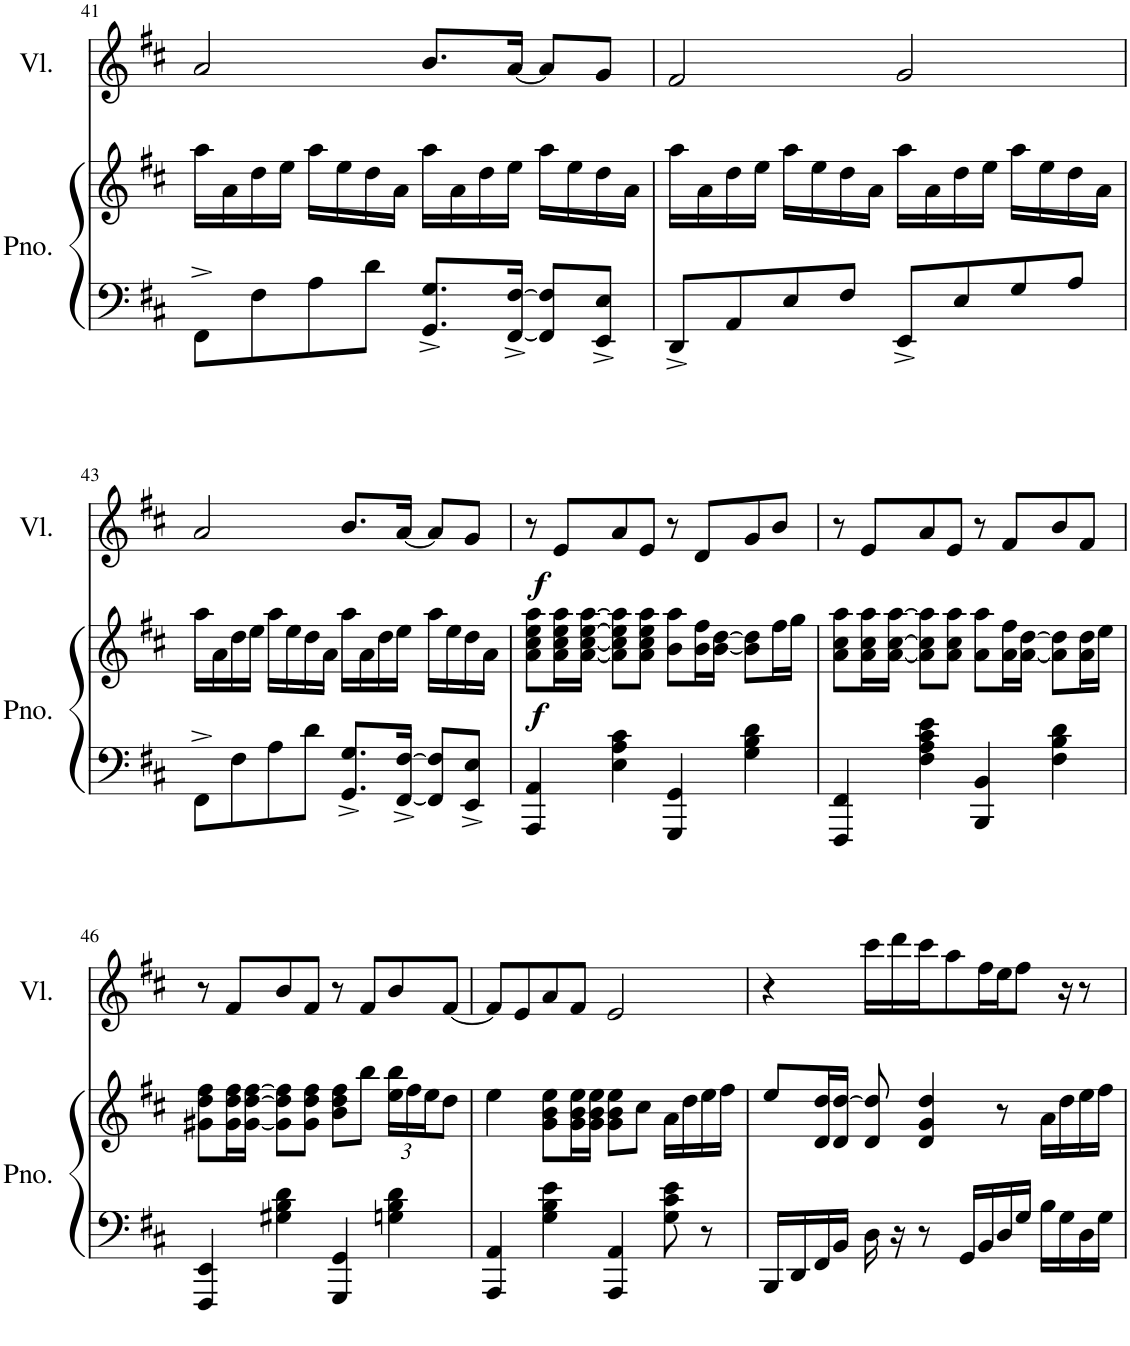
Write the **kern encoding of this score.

**kern	**kern	**dynam	**kern	**dynam
*part2	*part2	*part2	*part1	*part1
*staff3	*staff2	*staff2/3	*staff1	*staff1
*I"Klavier	*	*	*I"Violine	*
*	*	*	*I'Vl.	*
!!LO:PB:g=z
*clefF4	*clefG2	*	*clefG2	*
*k[f#c#]	*k[f#c#]	*	*k[f#c#]	*
*M4/4	*M4/4	*	*M4/4	*
=41	=41	=41	=41	=41
8FF#^\L	16aa\LL	.	2a/	.
.	16a\	.	.	.
8F#\	16dd\	.	.	.
.	16ee\JJ	.	.	.
8A\	16aa\LL	.	.	.
.	16ee\	.	.	.
8d\J	16dd\	.	.	.
.	16a\JJ	.	.	.
8.GG/^ 8.G/^L	16aa\LL	.	8.b/L	.
.	16a\	.	.	.
.	16dd\	.	.	.
[16FF#/^ [16F#/^Jk	16ee\JJ	.	[16a/Jk	.
8FF#/] 8F#/]L	16aa\LL	.	8a/L]	.
.	16ee\	.	.	.
8EE/^ 8E/^J	16dd\	.	8g/J	.
.	16a\JJ	.	.	.
=42	=42	=42	=42	=42
8DD^/L	16aa\LL	.	2f#/	.
.	16a\	.	.	.
8AA/	16dd\	.	.	.
.	16ee\JJ	.	.	.
8E/	16aa\LL	.	.	.
.	16ee\	.	.	.
8F#/J	16dd\	.	.	.
.	16a\JJ	.	.	.
8EE^/L	16aa\LL	.	2g/	.
.	16a\	.	.	.
8E/	16dd\	.	.	.
.	16ee\JJ	.	.	.
8G/	16aa\LL	.	.	.
.	16ee\	.	.	.
8A/J	16dd\	.	.	.
.	16a\JJ	.	.	.
!!LO:LB:g=z
=43	=43	=43	=43	=43
8FF#^\L	16aa\LL	.	2a/	.
.	16a\	.	.	.
8F#\	16dd\	.	.	.
.	16ee\JJ	.	.	.
8A\	16aa\LL	.	.	.
.	16ee\	.	.	.
8d\J	16dd\	.	.	.
.	16a\JJ	.	.	.
8.GG/^ 8.G/^L	16aa\LL	.	8.b/L	.
.	16a\	.	.	.
.	16dd\	.	.	.
[16FF#/^ [16F#/^Jk	16ee\JJ	.	[16a/Jk	.
8FF#/] 8F#/]L	16aa\LL	.	8a/L]	.
.	16ee\	.	.	.
8EE/^ 8E/^J	16dd\	.	8g/J	.
.	16a\JJ	.	.	.
=44	=44	=44	=44	=44
!	!	!LO:DY:b	!	!LO:DY:b
4AAA/ 4AA/	8a\ 8cc#\ 8ee\ 8aa\L	f	8r	f
.	16a\ 16cc#\ 16ee\ 16aa\L	.	8e/L	.
.	[16a\ [16cc#\ [16ee\ [16aa\JJ	.	.	.
4E\ 4A\ 4c#\	8a\] 8cc#\] 8ee\] 8aa\]L	.	8a/	.
.	8a\ 8cc#\ 8ee\ 8aa\J	.	8e/J	.
4GGG/ 4GG/	8b\ 8aa\L	.	8r	.
.	16b\ 16ff#\L	.	8d/L	.
.	[16b\ [16dd\JJ	.	.	.
4G\ 4B\ 4d\	8b\] 8dd\]L	.	8g/	.
.	16ff#\L	.	8b/J	.
.	16gg\JJ	.	.	.
=45	=45	=45	=45	=45
4FFF#/ 4FF#/	8a\ 8cc#\ 8aa\L	.	8r	.
.	16a\ 16cc#\ 16aa\L	.	8e/L	.
.	[16a\ [16cc#\ [16aa\JJ	.	.	.
4F#\ 4A\ 4c#\ 4e\	8a\] 8cc#\] 8aa\]L	.	8a/	.
.	8a\ 8cc#\ 8aa\J	.	8e/J	.
4BBB/ 4BB/	8a\ 8aa\L	.	8r	.
.	16a\ 16ff#\L	.	8f#/L	.
.	[16a\ [16dd\JJ	.	.	.
4F#\ 4B\ 4d\	8a\] 8dd\]L	.	8b/	.
.	16a\ 16dd\L	.	8f#/J	.
.	16ee\JJ	.	.	.
!!LO:LB:g=z
=46	=46	=46	=46	=46
4FFF#/ 4EE/	8g#X\ 8dd\ 8ff#\L	.	8r	.
.	16g#\ 16dd\ 16ff#\L	.	8f#/L	.
.	[16g#\ [16dd\ [16ff#\JJ	.	.	.
4G#X\ 4B\ 4d\	8g#\] 8dd\] 8ff#\]L	.	8b/	.
.	8g#\ 8dd\ 8ff#\J	.	8f#/J	.
4GGG/ 4GG/	8b\ 8dd\ 8ff#\L	.	8r	.
.	8bb\J	.	8f#/L	.
*	*Xbrackettup	*	*	*
4Gn\ 4B\ 4d\	24ee\ 24bb\LL	.	8b/	.
.	24ff#\	.	.	.
.	24ee\J	.	.	.
.	8dd\J	.	[8f#/J	.
=47	=47	=47	=47	=47
4AAA/ 4AA/	4ee\	.	8f#/L]	.
.	.	.	8e/	.
4G\ 4B\ 4e\	8g\ 8b\ 8ee\L	.	8a/	.
.	16g\ 16b\ 16ee\L	.	8f#/J	.
.	16g\ 16b\ 16ee\JJ	.	.	.
4AAA/ 4AA/	8g\ 8b\ 8ee\L	.	2e/	.
.	8cc#\J	.	.	.
8G\ 8c#\ 8e\	16a\LL	.	.	.
.	16dd\	.	.	.
8r	16ee\	.	.	.
.	16ff#\JJ	.	.	.
=48	=48	=48	=48	=48
16BBB/LL	8ee/L	.	4r	.
16DD/	.	.	.	.
16FF#/	16d/ 16dd/L	.	.	.
16BB/JJ	16d/ [16dd/JJ	.	.	.
16D\	8d/ 8dd/]	.	16ccc#\LL	.
16r	.	.	16ddd\	.
8r	4d/ 4g/ 4dd/	.	16ccc#\J	.
.	.	.	8aa\	.
16GG/LL	.	.	.	.
16BB/	.	.	16ff#\L	.
16D/	8r	.	16ee\J	.
16G/JJ	.	.	8ff#\J	.
16B\LL	16a\LL	.	.	.
16G\	16dd\	.	16r	.
16D\	16ee\	.	8r	.
16G\JJ	16ff#\JJ	.	.	.
=	=	=	=	=
*-	*-	*-	*-	*-
